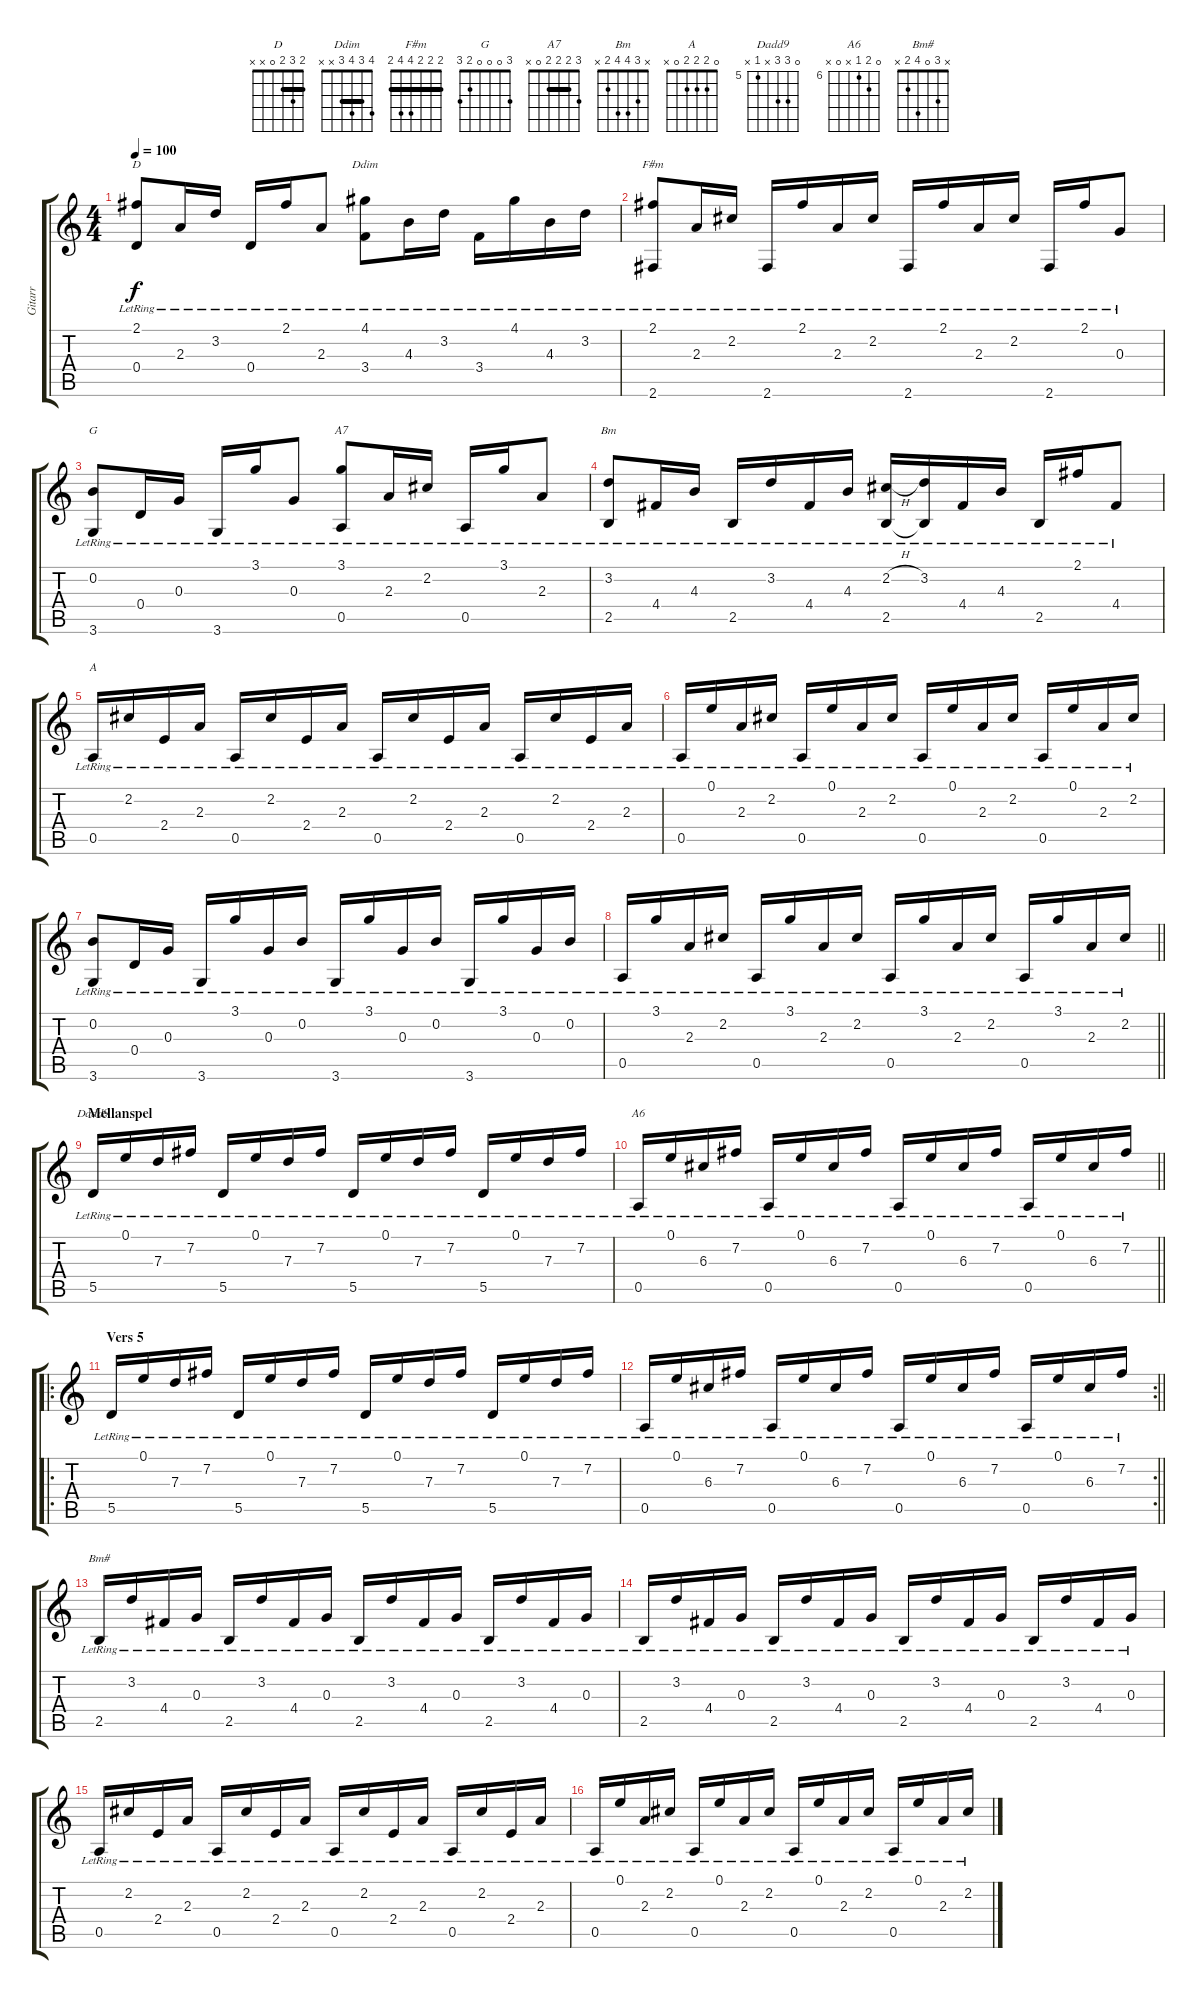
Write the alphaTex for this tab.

\track ("Gitarr" "Gitarr") {instrument acousticguitarsteel}
\staff {score tabs}
\tuning (E4 B3 G3 D3 A2 E2) {hide}
\chord ("D" 2 3 2 0 x x) {barre 2}
\chord ("Ddim" 4 3 4 3 x x) {barre 3}
\chord ("F#m" 2 2 2 4 4 2) {barre 2}
\chord ("G" 3 0 0 0 2 3)
\chord ("A7" 3 2 2 2 0 x) {barre 2}
\chord ("Bm" x 3 4 4 2 x)
\chord ("A" 0 2 2 2 0 x)
\chord ("Dadd9" 0 7 7 x 5 x) {firstfret 5}
\chord ("A6" 0 7 6 x 0 x) {firstfret 6}
\chord ("Bm#" x 3 0 4 2 x)
\ts (4 4)
\tempo 100
\clef g2
\ks c
(2.1{lr} 0.4{lr}).8{ch "D" dy f} 2.3{lr}.16 3.2{lr}.16 0.4{lr}.16 2.1{lr}.16 2.3{lr}.8 (4.1{lr} 3.4{lr}).8{ch "Ddim"} 4.3{lr}.16 3.2{lr}.16 3.4{lr}.16 4.1{lr}.16 4.3{lr}.16 3.2{lr}.16 |
(2.1{lr} 2.6{lr}).8{ch "F#m"} 2.3{lr}.16 2.2{lr}.16 2.6{lr}.16 2.1{lr}.16 2.3{lr}.16 2.2{lr}.16 2.6{lr}.16 2.1{lr}.16 2.3{lr}.16 2.2{lr}.16 2.6{lr}.16 2.1{lr}.16 0.3{lr}.8 |
(0.2{lr} 3.6{lr}).8{ch "G"} 0.4{lr}.16 0.3{lr}.16 3.6{lr}.16 3.1{lr}.16 0.3{lr}.8 (3.1{lr} 0.5{lr}).8{ch "A7"} 2.3{lr}.16 2.2{lr}.16 0.5{lr}.16 3.1{lr}.16 2.3{lr}.8 |
(3.2{lr} 2.5{lr}).8{ch "Bm"} 4.4{lr}.16 4.3{lr}.16 2.5{lr}.16 3.2{lr}.16 4.4{lr}.16 4.3{lr}.16 (2.2{h lr} 2.5{lr}).16 (3.2{lr} 2.5{t}).16 4.4{lr}.16 4.3{lr}.16 2.5{lr}.16 2.1{lr}.16 4.4{lr}.8 |
0.5{lr}.16{ch "A"} 2.2{lr}.16 2.4{lr}.16 2.3{lr}.16 0.5{lr}.16 2.2{lr}.16 2.4{lr}.16 2.3{lr}.16 0.5{lr}.16 2.2{lr}.16 2.4{lr}.16 2.3{lr}.16 0.5{lr}.16 2.2{lr}.16 2.4{lr}.16 2.3{lr}.16 |
0.5{lr}.16 0.1{lr}.16 2.3{lr}.16 2.2{lr}.16 0.5{lr}.16 0.1{lr}.16 2.3{lr}.16 2.2{lr}.16 0.5{lr}.16 0.1{lr}.16 2.3{lr}.16 2.2{lr}.16 0.5{lr}.16 0.1{lr}.16 2.3{lr}.16 2.2{lr}.16 |
(0.2{lr} 3.6{lr}).8 0.4{lr}.16 0.3{lr}.16 3.6{lr}.16 3.1{lr}.16 0.3{lr}.16 0.2{lr}.16 3.6{lr}.16 3.1{lr}.16 0.3{lr}.16 0.2{lr}.16 3.6{lr}.16 3.1{lr}.16 0.3{lr}.16 0.2{lr}.16 |
\barLineRight lightlight
0.5{lr}.16 3.1{lr}.16 2.3{lr}.16 2.2{lr}.16 0.5{lr}.16 3.1{lr}.16 2.3{lr}.16 2.2{lr}.16 0.5{lr}.16 3.1{lr}.16 2.3{lr}.16 2.2{lr}.16 0.5{lr}.16 3.1{lr}.16 2.3{lr}.16 2.2{lr}.16 |
\section ("" "Mellanspel")
5.5{lr}.16{ch "Dadd9"} 0.1{lr}.16 7.3{lr}.16 7.2{lr}.16 5.5{lr}.16 0.1{lr}.16 7.3{lr}.16 7.2{lr}.16 5.5{lr}.16 0.1{lr}.16 7.3{lr}.16 7.2{lr}.16 5.5{lr}.16 0.1{lr}.16 7.3{lr}.16 7.2{lr}.16 |
\barLineRight lightlight
0.5{lr}.16{ch "A6"} 0.1{lr}.16 6.3{lr}.16 7.2{lr}.16 0.5{lr}.16 0.1{lr}.16 6.3{lr}.16 7.2{lr}.16 0.5{lr}.16 0.1{lr}.16 6.3{lr}.16 7.2{lr}.16 0.5{lr}.16 0.1{lr}.16 6.3{lr}.16 7.2{lr}.16 |
\ro
\section ("" "Vers 5")
5.5{lr}.16 0.1{lr}.16 7.3{lr}.16 7.2{lr}.16 5.5{lr}.16 0.1{lr}.16 7.3{lr}.16 7.2{lr}.16 5.5{lr}.16 0.1{lr}.16 7.3{lr}.16 7.2{lr}.16 5.5{lr}.16 0.1{lr}.16 7.3{lr}.16 7.2{lr}.16 |
\rc 2
\barLineRight lightlight
0.5{lr}.16 0.1{lr}.16 6.3{lr}.16 7.2{lr}.16 0.5{lr}.16 0.1{lr}.16 6.3{lr}.16 7.2{lr}.16 0.5{lr}.16 0.1{lr}.16 6.3{lr}.16 7.2{lr}.16 0.5{lr}.16 0.1{lr}.16 6.3{lr}.16 7.2{lr}.16 |
2.5{lr}.16{ch "Bm#"} 3.2{lr}.16 4.4{lr}.16 0.3{lr}.16 2.5{lr}.16 3.2{lr}.16 4.4{lr}.16 0.3{lr}.16 2.5{lr}.16 3.2{lr}.16 4.4{lr}.16 0.3{lr}.16 2.5{lr}.16 3.2{lr}.16 4.4{lr}.16 0.3{lr}.16 |
2.5{lr}.16 3.2{lr}.16 4.4{lr}.16 0.3{lr}.16 2.5{lr}.16 3.2{lr}.16 4.4{lr}.16 0.3{lr}.16 2.5{lr}.16 3.2{lr}.16 4.4{lr}.16 0.3{lr}.16 2.5{lr}.16 3.2{lr}.16 4.4{lr}.16 0.3{lr}.16 |
0.5{lr}.16 2.2{lr}.16 2.4{lr}.16 2.3{lr}.16 0.5{lr}.16 2.2{lr}.16 2.4{lr}.16 2.3{lr}.16 0.5{lr}.16 2.2{lr}.16 2.4{lr}.16 2.3{lr}.16 0.5{lr}.16 2.2{lr}.16 2.4{lr}.16 2.3{lr}.16 |
0.5{lr}.16 0.1{lr}.16 2.3{lr}.16 2.2{lr}.16 0.5{lr}.16 0.1{lr}.16 2.3{lr}.16 2.2{lr}.16 0.5{lr}.16 0.1{lr}.16 2.3{lr}.16 2.2{lr}.16 0.5{lr}.16 0.1{lr}.16 2.3{lr}.16 2.2{lr}.16
